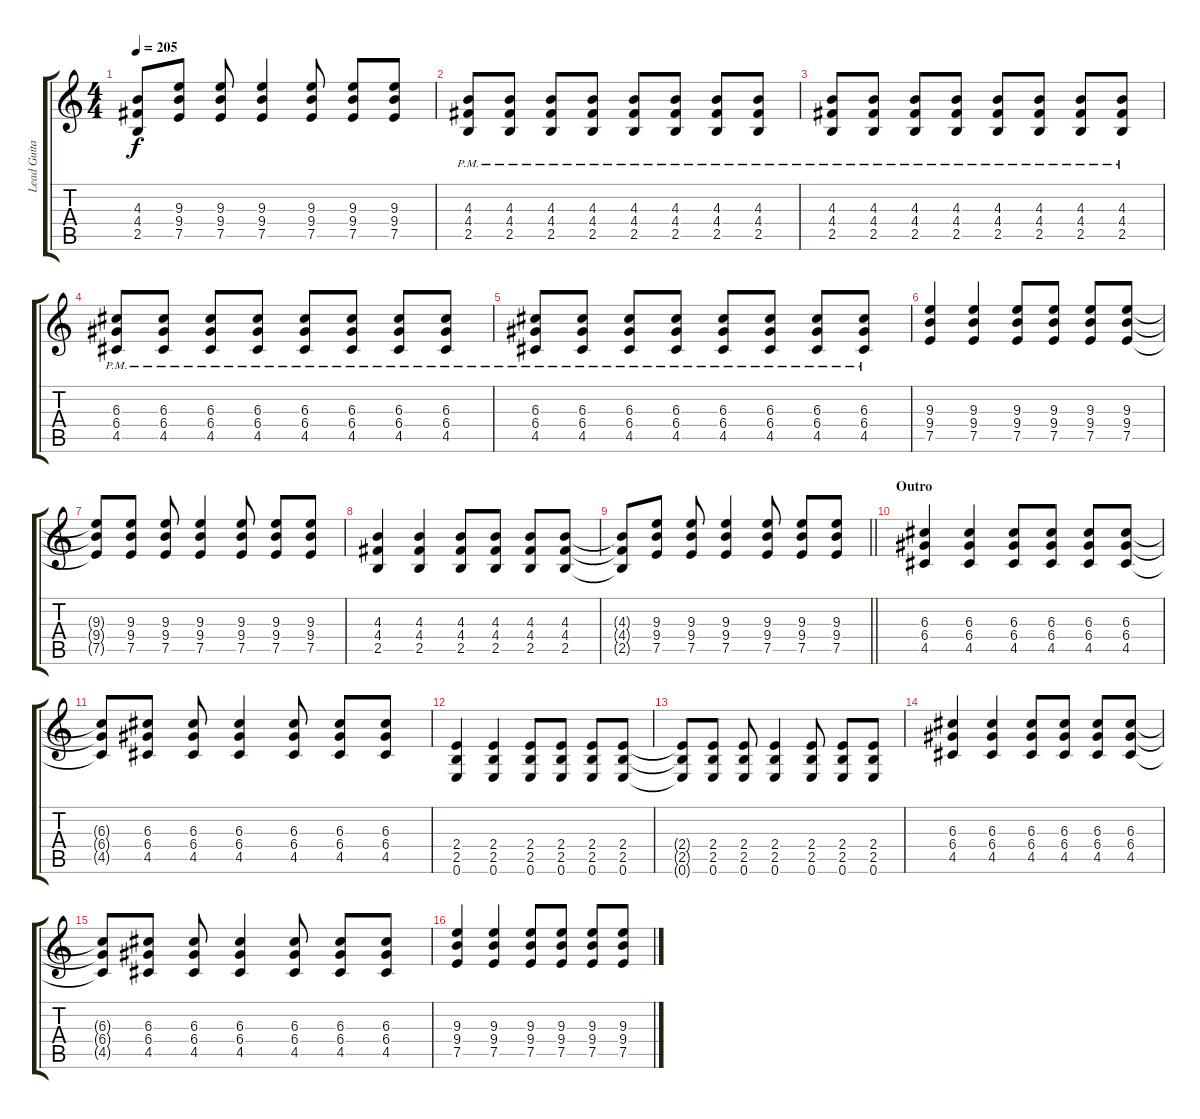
\track ("Lead Guitar" "Lead Guita") {instrument distortionguitar}
\staff {score tabs}
\tuning (E4 B3 G3 D3 A2 E2) {hide}
\ts (4 4)
\tempo 205
\clef g2
\ks c
(4.3{t} 4.4{t} 2.5{t}).8{dy f} (9.3 9.4 7.5).8 (9.3 9.4 7.5).8 (9.3 9.4 7.5).4 (9.3 9.4 7.5).8 (9.3 9.4 7.5).8 (9.3 9.4 7.5).8 |
(4.3{pm} 4.4{pm} 2.5{pm}).8 (4.3{pm} 4.4{pm} 2.5{pm}).8 (4.3{pm} 4.4{pm} 2.5{pm}).8 (4.3{pm} 4.4{pm} 2.5{pm}).8 (4.3{pm} 4.4{pm} 2.5{pm}).8 (4.3{pm} 4.4{pm} 2.5{pm}).8 (4.3{pm} 4.4{pm} 2.5{pm}).8 (4.3{pm} 4.4{pm} 2.5{pm}).8 |
(4.3{pm} 4.4{pm} 2.5{pm}).8 (4.3{pm} 4.4{pm} 2.5{pm}).8 (4.3{pm} 4.4{pm} 2.5{pm}).8 (4.3{pm} 4.4{pm} 2.5{pm}).8 (4.3{pm} 4.4{pm} 2.5{pm}).8 (4.3{pm} 4.4{pm} 2.5{pm}).8 (4.3{pm} 4.4{pm} 2.5{pm}).8 (4.3{pm} 4.4{pm} 2.5{pm}).8 |
(6.3{pm} 6.4{pm} 4.5{pm}).8 (6.3{pm} 6.4{pm} 4.5{pm}).8 (6.3{pm} 6.4{pm} 4.5{pm}).8 (6.3{pm} 6.4{pm} 4.5{pm}).8 (6.3{pm} 6.4{pm} 4.5{pm}).8 (6.3{pm} 6.4{pm} 4.5{pm}).8 (6.3{pm} 6.4{pm} 4.5{pm}).8 (6.3{pm} 6.4{pm} 4.5{pm}).8 |
(6.3{pm} 6.4{pm} 4.5{pm}).8 (6.3{pm} 6.4{pm} 4.5{pm}).8 (6.3{pm} 6.4{pm} 4.5{pm}).8 (6.3{pm} 6.4{pm} 4.5{pm}).8 (6.3{pm} 6.4{pm} 4.5{pm}).8 (6.3{pm} 6.4{pm} 4.5{pm}).8 (6.3{pm} 6.4{pm} 4.5{pm}).8 (6.3{pm} 6.4{pm} 4.5{pm}).8 |
(9.3 9.4 7.5).4 (9.3 9.4 7.5).4 (9.3 9.4 7.5).8 (9.3 9.4 7.5).8 (9.3 9.4 7.5).8 (9.3 9.4 7.5).8 |
(9.3{t} 9.4{t} 7.5{t}).8 (9.3 9.4 7.5).8 (9.3 9.4 7.5).8 (9.3 9.4 7.5).4 (9.3 9.4 7.5).8 (9.3 9.4 7.5).8 (9.3 9.4 7.5).8 |
(4.3 4.4 2.5).4 (4.3 4.4 2.5).4 (4.3 4.4 2.5).8 (4.3 4.4 2.5).8 (4.3 4.4 2.5).8 (4.3 4.4 2.5).8 |
\barLineRight lightlight
(4.3{t} 4.4{t} 2.5{t}).8 (9.3 9.4 7.5).8 (9.3 9.4 7.5).8 (9.3 9.4 7.5).4 (9.3 9.4 7.5).8 (9.3 9.4 7.5).8 (9.3 9.4 7.5).8 |
\section ("" "Outro")
(6.3 6.4 4.5).4 (6.3 6.4 4.5).4 (6.3 6.4 4.5).8 (6.3 6.4 4.5).8 (6.3 6.4 4.5).8 (6.3 6.4 4.5).8 |
(6.3{t} 6.4{t} 4.5{t}).8 (6.3 6.4 4.5).8 (6.3 6.4 4.5).8 (6.3 6.4 4.5).4 (6.3 6.4 4.5).8 (6.3 6.4 4.5).8 (6.3 6.4 4.5).8 |
(2.4 2.5 0.6).4 (2.4 2.5 0.6).4 (2.4 2.5 0.6).8 (2.4 2.5 0.6).8 (2.4 2.5 0.6).8 (2.4 2.5 0.6).8 |
(2.4{t} 2.5{t} 0.6{t}).8 (2.4 2.5 0.6).8 (2.4 2.5 0.6).8 (2.4 2.5 0.6).4 (2.4 2.5 0.6).8 (2.4 2.5 0.6).8 (2.4 2.5 0.6).8 |
(6.3 6.4 4.5).4 (6.3 6.4 4.5).4 (6.3 6.4 4.5).8 (6.3 6.4 4.5).8 (6.3 6.4 4.5).8 (6.3 6.4 4.5).8 |
(6.3{t} 6.4{t} 4.5{t}).8 (6.3 6.4 4.5).8 (6.3 6.4 4.5).8 (6.3 6.4 4.5).4 (6.3 6.4 4.5).8 (6.3 6.4 4.5).8 (6.3 6.4 4.5).8 |
(9.3 9.4 7.5).4 (9.3 9.4 7.5).4 (9.3 9.4 7.5).8 (9.3 9.4 7.5).8 (9.3 9.4 7.5).8 (9.3 9.4 7.5).8
